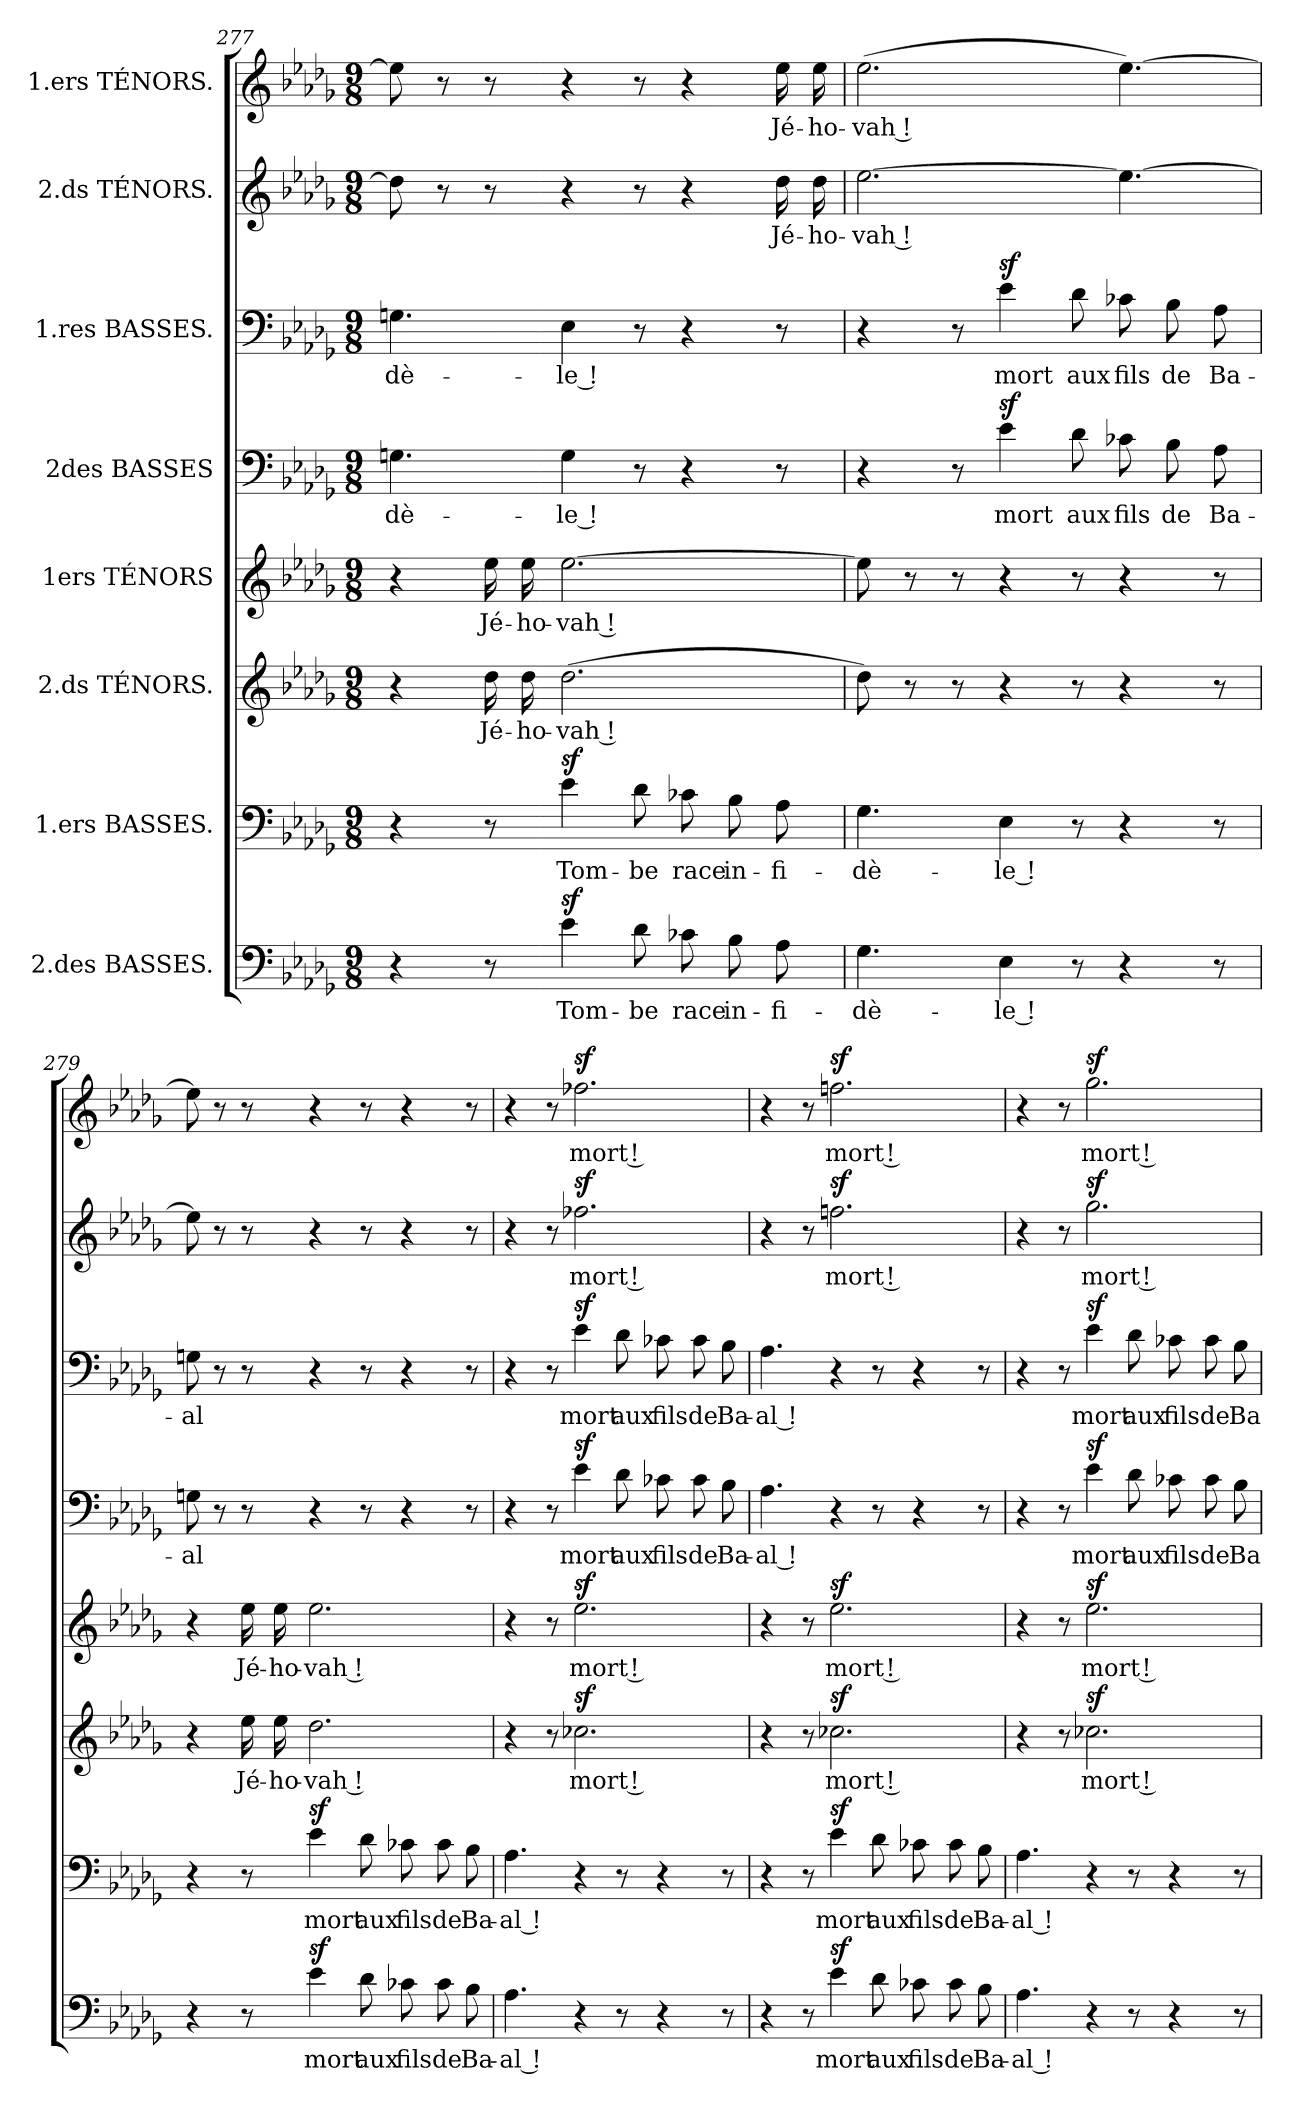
**kern	**text	**dynam	**kern	**text	**dynam	**kern	**text	**dynam	**kern	**text	**dynam	**kern	**text	**dynam	**kern	**text	**dynam	**kern	**text	**dynam	**kern	**text	**dynam
*part8	*part8	*part8	*part7	*part7	*part7	*part6	*part6	*part6	*part5	*part5	*part5	*part4	*part4	*part4	*part3	*part3	*part3	*part2	*part2	*part2	*part1	*part1	*part1
*staff8	*staff8	*staff8	*staff7	*staff7	*staff7	*staff6	*staff6	*staff6	*staff5	*staff5	*staff5	*staff4	*staff4	*staff4	*staff3	*staff3	*staff3	*staff2	*staff2	*staff2	*staff1	*staff1	*staff1
*I"2.des BASSES.	*	*	*I"1.ers BASSES.	*	*	*I"2.ds TÉNORS.	*	*	*I"1ers TÉNORS	*	*	*I"2des BASSES	*	*	*I"1.res BASSES.	*	*	*I"2.ds TÉNORS.	*	*	*I"1.ers TÉNORS.	*	*
!!LO:LB:g=z
*clefF4	*	*	*clefF4	*	*	*clefG2	*	*	*clefG2	*	*	*clefF4	*	*	*clefF4	*	*	*clefG2	*	*	*clefG2	*	*
*	*	*	*	*	*	*ITrd7c12	*	*	*ITrd7c12	*	*	*	*	*	*	*	*	*ITrd7c12	*	*	*ITrd7c12	*	*
*k[b-e-a-d-g-]	*	*	*k[b-e-a-d-g-]	*	*	*k[b-e-a-d-g-]	*	*	*k[b-e-a-d-g-]	*	*	*k[b-e-a-d-g-]	*	*	*k[b-e-a-d-g-]	*	*	*k[b-e-a-d-g-]	*	*	*k[b-e-a-d-g-]	*	*
*M9/8	*	*	*M9/8	*	*	*M9/8	*	*	*M9/8	*	*	*M9/8	*	*	*M9/8	*	*	*M9/8	*	*	*M9/8	*	*
=277	=277	=277	=277	=277	=277	=277	=277	=277	=277	=277	=277	=277	=277	=277	=277	=277	=277	=277	=277	=277	=277	=277	=277
4r	.	.	4r	.	.	4r	.	.	4r	.	.	4.Gn\	-dè-	.	4.Gn\	-dè-	.	8d-\]	.	.	8e-\]	.	.
.	.	.	.	.	.	.	.	.	.	.	.	.	.	.	.	.	.	8r	.	.	8r	.	.
8r	.	.	8r	.	.	16d-\	Jé-	.	16e-\	Jé-	.	.	.	.	.	.	.	8r	.	.	8r	.	.
.	.	.	.	.	.	16d-\	-ho-	.	16e-\	-ho-	.	.	.	.	.	.	.	.	.	.	.	.	.
4e-\	Tom-	sf	4e-\	Tom-	sf	(2.d-\	-vah !	.	[2.e-\	-vah !	.	4G\	-le !	.	4E-\	-le !	.	4r	.	.	4r	.	.
8d-\	-be	.	8d-\	-be	.	.	.	.	.	.	.	8r	.	.	8r	.	.	8r	.	.	8r	.	.
8c-X\	race	.	8c-X\	race	.	.	.	.	.	.	.	4r	.	.	4r	.	.	4r	.	.	4r	.	.
8B-\	in-	.	8B-\	in-	.	.	.	.	.	.	.	.	.	.	.	.	.	.	.	.	.	.	.
8A-\	-fi-	.	8A-\	-fi-	.	.	.	.	.	.	.	8r	.	.	8r	.	.	16d-\	Jé-	.	16e-\	Jé-	.
.	.	.	.	.	.	.	.	.	.	.	.	.	.	.	.	.	.	16d-\	-ho-	.	16e-\	-ho-	.
=278	=278	=278	=278	=278	=278	=278	=278	=278	=278	=278	=278	=278	=278	=278	=278	=278	=278	=278	=278	=278	=278	=278	=278
4.G-\	-dè-	.	4.G-\	-dè-	.	8d-\)	.	.	8e-\]	.	.	4r	.	.	4r	.	.	[2.e-\	-vah !	.	(2.e-\	-vah !	.
.	.	.	.	.	.	8r	.	.	8r	.	.	.	.	.	.	.	.	.	.	.	.	.	.
.	.	.	.	.	.	8r	.	.	8r	.	.	8r	.	.	8r	.	.	.	.	.	.	.	.
4E-\	-le !	.	4E-\	-le !	.	4r	.	.	4r	.	.	4e-\	mort	sf	4e-\	mort	sf	.	.	.	.	.	.
8r	.	.	8r	.	.	8r	.	.	8r	.	.	8d-\	aux	.	8d-\	aux	.	.	.	.	.	.	.
4r	.	.	4r	.	.	4r	.	.	4r	.	.	8c-X\	fils	.	8c-X\	fils	.	4.e-\_	.	.	[4.e-\)	.	.
.	.	.	.	.	.	.	.	.	.	.	.	8B-\	de	.	8B-\	de	.	.	.	.	.	.	.
8r	.	.	8r	.	.	8r	.	.	8r	.	.	8A-\	Ba-	.	8A-\	Ba-	.	.	.	.	.	.	.
=279	=279	=279	=279	=279	=279	=279	=279	=279	=279	=279	=279	=279	=279	=279	=279	=279	=279	=279	=279	=279	=279	=279	=279
4r	.	.	4r	.	.	4r	.	.	4r	.	.	8Gn\	-al	.	8Gn\	-al	.	8e-\]	.	.	8e-\]	.	.
.	.	.	.	.	.	.	.	.	.	.	.	8r	.	.	8r	.	.	8r	.	.	8r	.	.
8r	.	.	8r	.	.	16e-\	Jé-	.	16e-\	Jé-	.	8r	.	.	8r	.	.	8r	.	.	8r	.	.
.	.	.	.	.	.	16e-\	-ho-	.	16e-\	-ho-	.	.	.	.	.	.	.	.	.	.	.	.	.
4e-\	mort	sf	4e-\	mort	sf	2.d-\	-vah !	.	2.e-\	-vah !	.	4r	.	.	4r	.	.	4r	.	.	4r	.	.
8d-\	aux	.	8d-\	aux	.	.	.	.	.	.	.	8r	.	.	8r	.	.	8r	.	.	8r	.	.
8c-X\	fils	.	8c-X\	fils	.	.	.	.	.	.	.	4r	.	.	4r	.	.	4r	.	.	4r	.	.
8c-\	de	.	8c-\	de	.	.	.	.	.	.	.	.	.	.	.	.	.	.	.	.	.	.	.
8B-\	Ba-	.	8B-\	Ba-	.	.	.	.	.	.	.	8r	.	.	8r	.	.	8r	.	.	8r	.	.
!!LO:PB:g=z
=280	=280	=280	=280	=280	=280	=280	=280	=280	=280	=280	=280	=280	=280	=280	=280	=280	=280	=280	=280	=280	=280	=280	=280
4.A-\	-al !	.	4.A-\	-al !	.	4r	.	.	4r	.	.	4r	.	.	4r	.	.	4r	.	.	4r	.	.
.	.	.	.	.	.	8r	.	.	8r	.	.	8r	.	.	8r	.	.	8r	.	.	8r	.	.
4r	.	.	4r	.	.	2.c-X\	mort !	sf	2.e-\	mort !	sf	4e-\	mort	sf	4e-\	mort	sf	2.f-X\	mort !	sf	2.f-X\	mort !	sf
8r	.	.	8r	.	.	.	.	.	.	.	.	8d-\	aux	.	8d-\	aux	.	.	.	.	.	.	.
4r	.	.	4r	.	.	.	.	.	.	.	.	8c-X\	fils	.	8c-X\	fils	.	.	.	.	.	.	.
.	.	.	.	.	.	.	.	.	.	.	.	8c-\	de	.	8c-\	de	.	.	.	.	.	.	.
8r	.	.	8r	.	.	.	.	.	.	.	.	8B-\	Ba-	.	8B-\	Ba-	.	.	.	.	.	.	.
=281	=281	=281	=281	=281	=281	=281	=281	=281	=281	=281	=281	=281	=281	=281	=281	=281	=281	=281	=281	=281	=281	=281	=281
4r	.	.	4r	.	.	4r	.	.	4r	.	.	4.A-\	-al !	.	4.A-\	-al !	.	4r	.	.	4r	.	.
8r	.	.	8r	.	.	8r	.	.	8r	.	.	.	.	.	.	.	.	8r	.	.	8r	.	.
4e-\	mort	sf	4e-\	mort	sf	2.c-X\	mort !	sf	2.e-\	mort !	sf	4r	.	.	4r	.	.	2.fn\	mort !	sf	2.fn\	mort !	sf
8d-\	aux	.	8d-\	aux	.	.	.	.	.	.	.	8r	.	.	8r	.	.	.	.	.	.	.	.
8c-X\	fils	.	8c-X\	fils	.	.	.	.	.	.	.	4r	.	.	4r	.	.	.	.	.	.	.	.
8c-\	de	.	8c-\	de	.	.	.	.	.	.	.	.	.	.	.	.	.	.	.	.	.	.	.
8B-\	Ba-	.	8B-\	Ba-	.	.	.	.	.	.	.	8r	.	.	8r	.	.	.	.	.	.	.	.
=282	=282	=282	=282	=282	=282	=282	=282	=282	=282	=282	=282	=282	=282	=282	=282	=282	=282	=282	=282	=282	=282	=282	=282
4.A-\	-al !	.	4.A-\	-al !	.	4r	.	.	4r	.	.	4r	.	.	4r	.	.	4r	.	.	4r	.	.
.	.	.	.	.	.	8r	.	.	8r	.	.	8r	.	.	8r	.	.	8r	.	.	8r	.	.
4r	.	.	4r	.	.	2.c-X\	mort !	sf	2.e-\	mort !	sf	4e-\	mort	sf	4e-\	mort	sf	2.g-\	mort !	sf	2.g-\	mort !	sf
8r	.	.	8r	.	.	.	.	.	.	.	.	8d-\	aux	.	8d-\	aux	.	.	.	.	.	.	.
4r	.	.	4r	.	.	.	.	.	.	.	.	8c-X\	fils	.	8c-X\	fils	.	.	.	.	.	.	.
.	.	.	.	.	.	.	.	.	.	.	.	8c-\	de	.	8c-\	de	.	.	.	.	.	.	.
8r	.	.	8r	.	.	.	.	.	.	.	.	8B-\	Ba-	.	8B-\	Ba-	.	.	.	.	.	.	.
=	=	=	=	=	=	=	=	=	=	=	=	=	=	=	=	=	=	=	=	=	=	=	=
*-	*-	*-	*-	*-	*-	*-	*-	*-	*-	*-	*-	*-	*-	*-	*-	*-	*-	*-	*-	*-	*-	*-	*-
